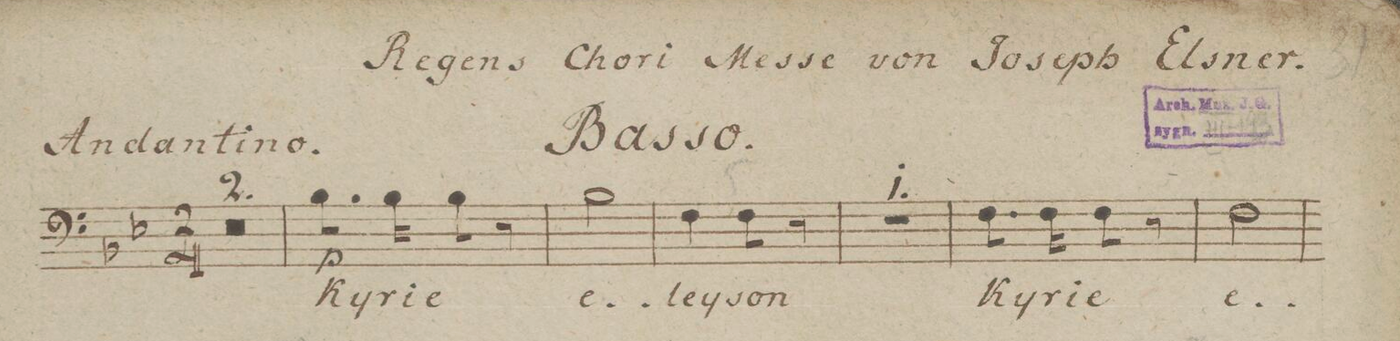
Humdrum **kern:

**kern	**text	**dynam
*I"Basso.	*	*
*clefF4	*	*
*k[b-e-]	*	*
*M2/4	*	*
1r	.	.
=2	=2	=2
=3	=3	=3
8.B-\	Ky-	p
16B-\	-ri-	.
8B-\	-e	.
8r	.	.
=4	=4	=4
2B-\	e-	.
=5	=5	=5
4F\	-ley-	.
8F\	-son	.
8r	.	.
=6	=6	=6
2r	.	.
=7	=7	=7
8.F\	Ky-	.
16F\	-ri-	.
8F\	-e	.
8r	.	.
=8	=8	=8
2F\	e-	.
=9	=9	=9
*-	*-	*-
